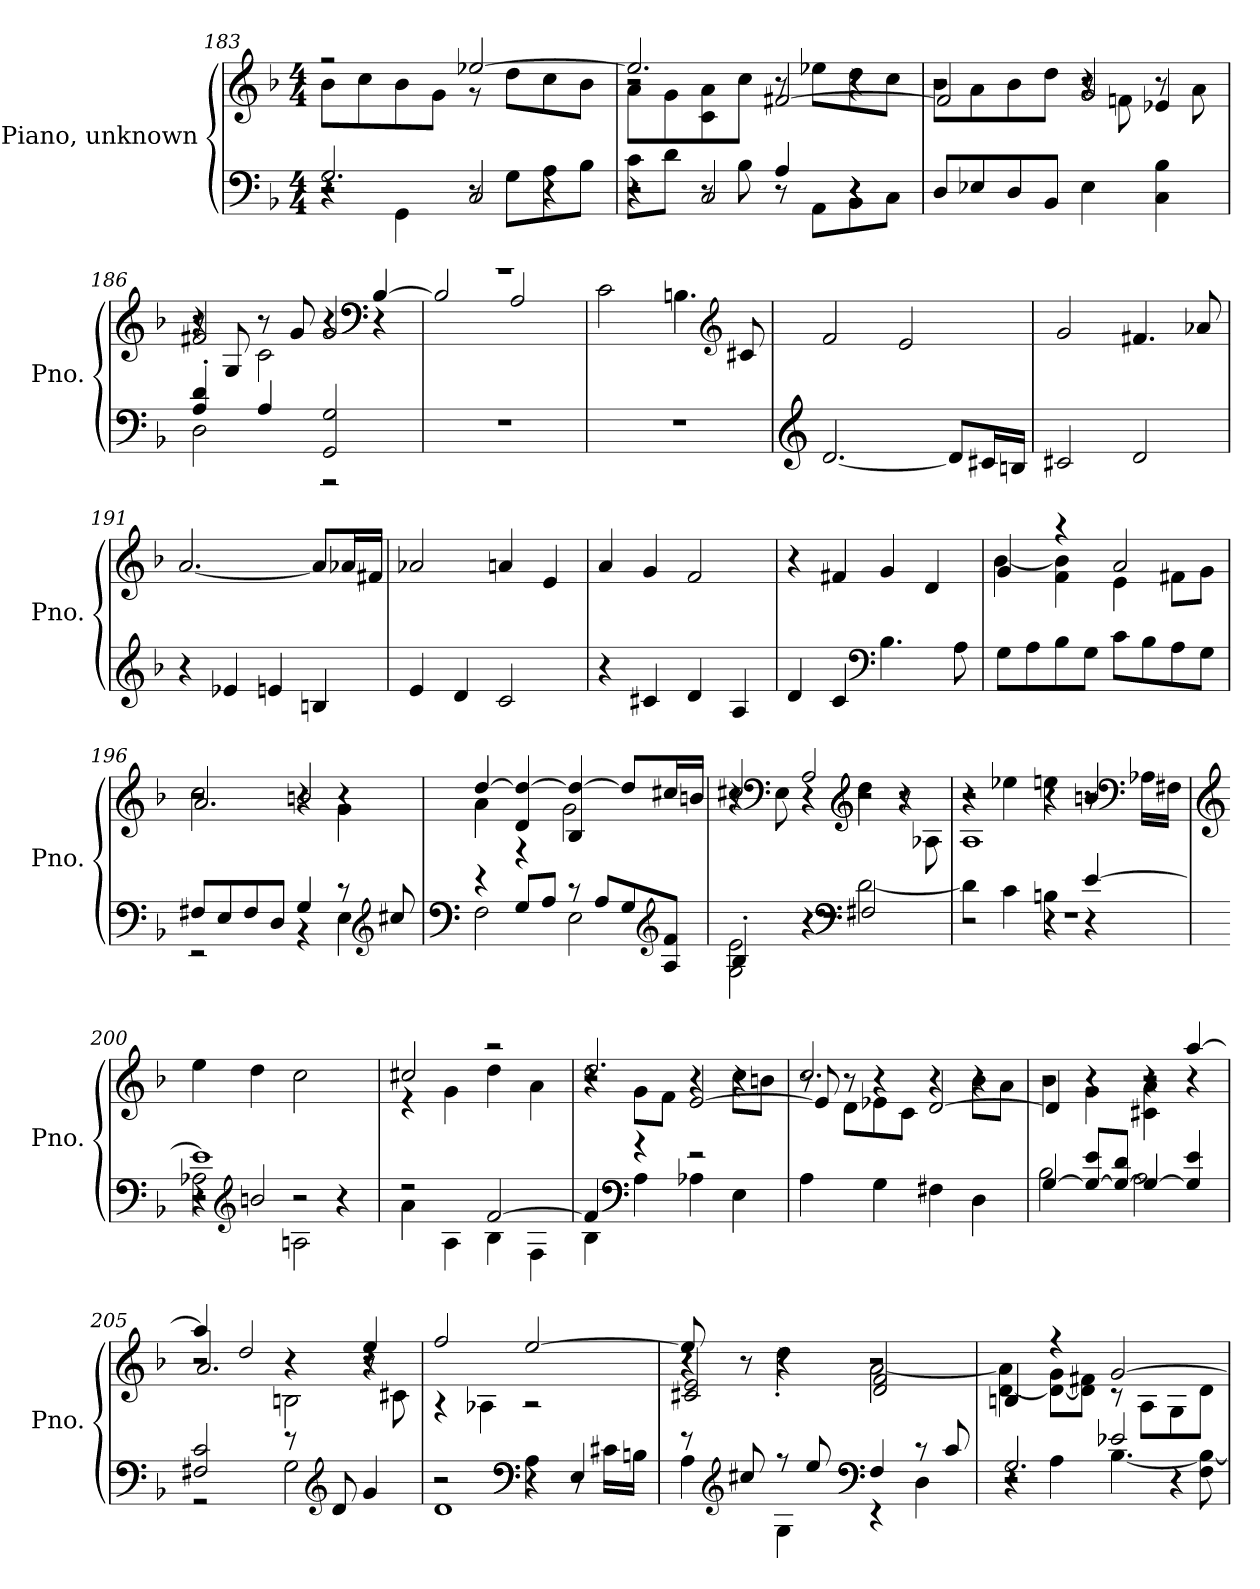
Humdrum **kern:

**kern	**kern
*part1	*part1
*staff2	*staff1
*I"Piano, unknown	*
*I'Pno.	*
!!LO:LB:g=z
*clefF4	*clefG2
*k[b-]	*k[b-]
*M4/4	*M4/4
=183	=183
*^	*^
*	*^	*	*
2.G/	4r	2r	2r	8b-\L
.	.	.	.	8cc\
.	4GG\	.	.	8b-\
.	.	.	.	8g\J
.	8r	2C/	[2ee-X/	8r
.	8G\L	.	.	8dd\L
4r	8A\	.	.	8cc\
.	8B-\J	.	.	8b-\J
=184	=184	=184	=184	=184
*	*	*	*	*^
2r	8c\L	4r	2.ee-/]	8a\L	2r
.	8d\J	.	.	8g\	.
.	8r	2C/	.	8c\ 8a\	.
.	8B-\	.	.	8cc\J	.
4A/	8r	.	.	8r	[2f#X/
.	8AA\L	.	.	8ee-X\L	.
4r	8BB-\	4r	4r	8dd\	.
.	8C\J	.	.	8cc\J	.
*v	*v	*v	*	*	*
=185	=185	=185	=185
8D/L	2r	8b-\L	2f#/]
8E-X/	.	8a\	.
8D/	.	8b-\	.
8BB-/J	.	8dd\J	.
4E-\	2g/	8r	4r
.	.	8fn\	.
4C\ 4B-\	.	8r	4e-X/
.	.	8a\	.
=186	=186	=186	=186
*^	*	*	*
4A/' 4d/'	2D\	2f#X/	4r	8r
.	.	.	.	8G/
4A/	.	.	2c\	8r
.	.	.	.	8g/
2GG/ 2G/	2r	2g/	.	4r
*	*	*clefF4	*	*
.	.	.	4r	[4B-/
*v	*v	*	*	*
*	*	*v	*v
=187	=187	=187
1r	1r	2B-/]
.	.	2A/
*	*v	*v
!!LO:PB:g=z
=188	=188
1r	2c\
.	4.Bn\
*	*clefG2
.	8c#X/
=189	=189
*clefG2	*
[2.d/	2f/
.	2e/
8d/L]	.
16c#X/L	.
16Bn/JJ	.
=190	=190
2c#X/	2g/
2d/	4.f#X/
.	8a-X/
=191	=191
4r	[2.a/
4e-X/	.
4en/	.
4Bn/	8a/L]
.	16a-X/L
.	16f#X/JJ
=192	=192
4e/	2a-X/
4d/	.
2c/	4an/
.	4e/
=193	=193
4r	4a/
4c#X/	4g/
4d/	2f/
4A/	.
!!LO:LB:g=z
=194	=194
4d/	4r
4c/	4f#X/
*clefF4	*
4.B-\	4g/
.	4d/
8A\	.
=195	=195
*	*^
8G\L	4g/	[4b-\
8A\	.	.
8B-\	4r	4f\ 4b-\]
8G\J	.	.
8c\L	2a/	4e\
8B-\	.	.
8A\	.	8f#X\L
8G\J	.	8g\J
=196	=196	=196
*^	*	*^
8F#X/L	2r	2r	2cc\	2.a/
8E/	.	.	.	.
8F#/	.	.	.	.
8D/J	.	.	.	.
4G/	4r	2bn/	4r	.
8r	4E\	.	4g\	4r
*clefG2	*	*	*	*
8cc#X/	.	.	.	.
*	*	*v	*v	*v
=197	=197	=197
*clefF4	*	*
*	*	*^
4r	2F\	[4dd/	4a\
8G/L	.	4d/ 4dd/_	4r
8A/J	.	.	.
8r	2E\	4B-/ 4dd/_	2g\
8A/L	.	.	.
8G/	.	8dd/L]	.
*clefG2	*	*	*
8A/ 8f/J	.	16cc#X/L	.
.	.	16bn/JJ	.
!!LO:LB:g=z
=198	=198	=198	=198
*	*^	*	*^
1r	2G\ 2e\	4B-'/	2cc#X/	8r	4r
*	*	*	*clefF4	*	*
.	.	.	.	8E\	.
.	.	4r	.	4r	2A/
*clefF4	*	*	*clefG2	*	*
.	[2d\	2F#X/	2r	4dd\	.
.	.	.	.	8r	4r
.	.	.	.	8A-X\	.
=199	=199	=199	=199	=199	=199
1r	4d\]	2r	2r	4r	1A
.	4c\	.	.	4ee-X\	.
.	4Bn\	4r	4r	4een\	.
.	4r	[4e/	4bn/	8r	.
*	*	*	*clefF4	*	*
.	.	.	.	16A-X\LL	.
.	.	.	.	16F#X\JJ	.
*v	*v	*v	*	*	*
*	*v	*v	*v
=200	=200
*	*clefG2
*^	*
*	*^	*
*	*	*^	*
4r	2r	1e]	2A-X\	4ee\
*clefG2	*	*	*	*
2bn/	.	.	.	4dd\
.	2An\	.	2r	2cc\
4r	.	.	.	.
*	*v	*v	*v	*
=201	=201	=201
*	*	*^
2r	4a\	2cc#X/	4r
.	4A\	.	4g\
[2f/	4B-\	2r	4dd\
.	4F\	.	4a\
!!LO:LB:g=z
=202	=202	=202	=202
*	*	*	*^
4f/]	4B-\	2.dd/	4r	2r
*clefF4	*	*	*	*
4r	4A\	.	8g\L	.
.	.	.	8f\J	.
2r	4A-X\	.	4r	[2e/
.	4E\	4r	8cc\L	.
.	.	.	8bn\J	.
*v	*v	*	*	*
=203	=203	=203	=203
4A\	2.cc/	8r	8e/]
.	.	8d\L	8r
4G\	.	8e-X\	4r
.	.	8c\J	.
4F#X\	.	4r	[2d/
4D\	4r	8b-\L	.
.	.	8a\J	.
=204	=204	=204	=204
*^	*	*	*
[4G/	2B-\	2r	4b-\	4d/]
8G/_ 8e/L	.	.	4g\	4r
8G/_ 8d/J	.	.	.	.
4G/_	2A\	4r	4c#X\ 4a\	2r
4G/] 4e/	.	[4aa/	4r	.
=205	=205	=205	=205	=205
*	*	*	*	*^
2F#X/ 2c/	2r	4aa/]	2r	2.a/	2r
.	.	2dd/	.	.	.
8r	2G\	.	4r	.	2Bn\
*clefG2	*	*	*	*	*
8d/	.	.	.	.	.
4g/	.	4ee/	8r	4r	.
.	.	.	8c#X\	.	.
*	*	*	*v	*v	*v
!!LO:LB:g=z
=206	=206	=206	=206
*	*^	*	*
1d	2r	2r	2ff/	4r
.	.	.	.	4A-X\
*clefF4	*	*	*	*
.	4A\	4r	[2ee/	2r
.	8r	4E/	.	.
.	16c#X\LL	.	.	.
.	16Bn\JJ	.	.	.
*	*v	*v	*	*
=207	=207	=207	=207
*	*	*	*^
8r	4A\	8ee/]	4r	2c#X/ 2e/
*clefG2	*	*	*	*
8cc#X/	.	8r	.	.
8r	4G\	4r	4dd'\	.
8ee/	.	.	.	.
*clefF4	*	*	*	*
4F/	4r	2r	[2a\	2d/ 2f/
8r	4D\	.	.	.
8c/	.	.	.	.
*	*	*	*v	*v
=208	=208	=208	=208
*	*^	*	*
2r	4r	2.G/	4Bn/	[4d\ 4a\]
.	4A\	.	4r	8d\_ 8g\L
.	.	.	.	8d\] 8f#X\J
2e-X/	[4.B-\	.	[2g/	8r
.	.	.	.	8A\L
.	.	4r	.	8G\
.	8F\ 8B-\_	.	.	8d\J
*v	*v	*v	*	*
*	*v	*v
=	=
*-	*-
